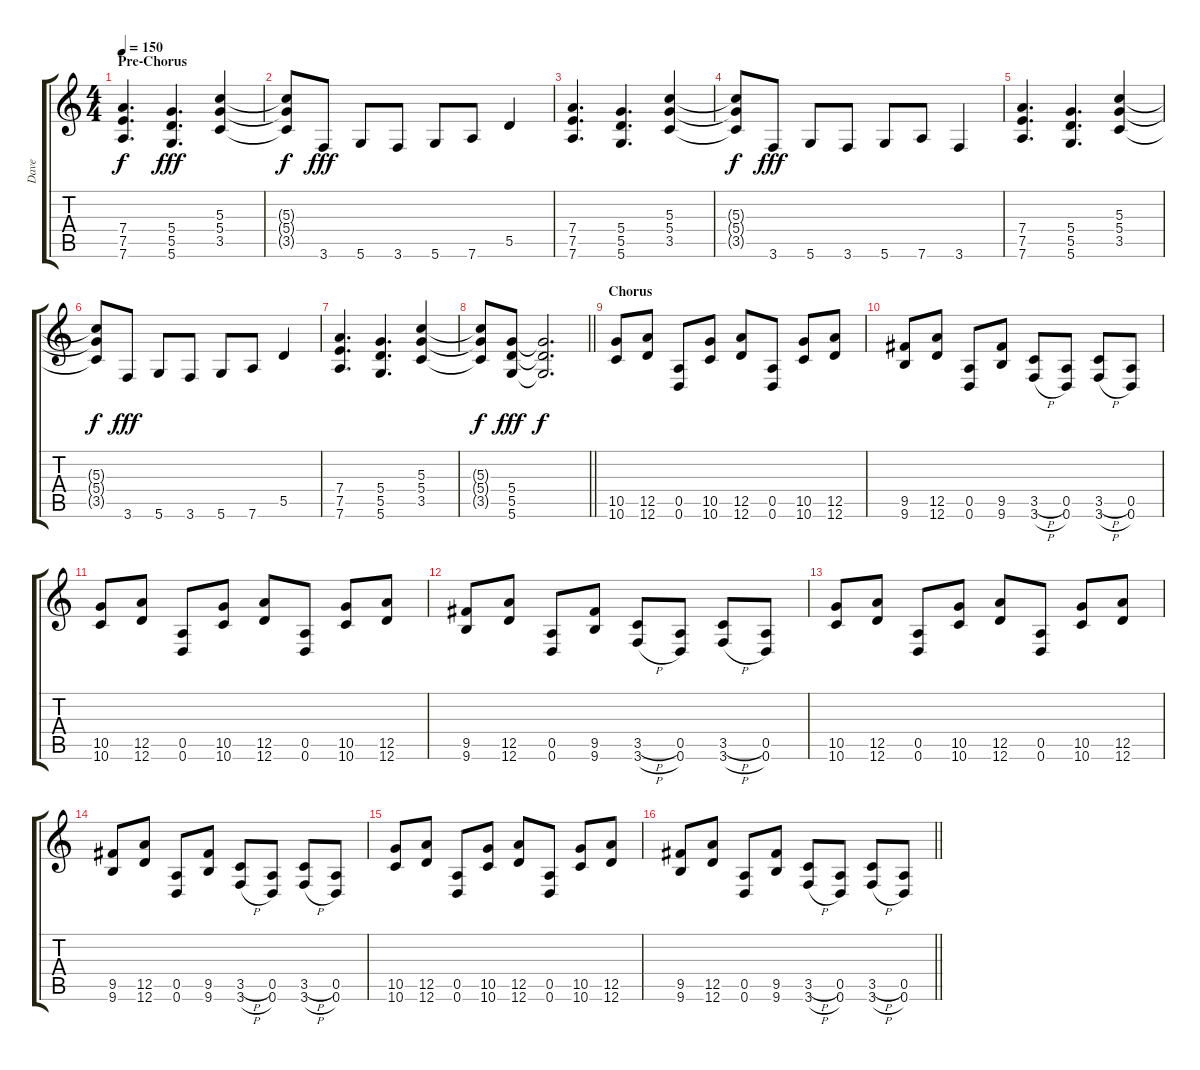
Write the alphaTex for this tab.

\track ("Dave" "Dave") {instrument distortionguitar}
\staff {score tabs}
\tuning (E4 B3 G3 D3 A2 D2) {hide}
\ts (4 4)
\section ("" "Pre-Chorus")
\tempo 150
\clef g2
\ks c
(7.4 7.5 7.6).4{d dy f volume 10 instrument distortionguitar} (5.4 5.5 5.6).4{d dy fff} (5.3 5.4 3.5).4 |
(5.3{t} 5.4{t} 3.5{t}).8{dy f} 3.6.8{dy fff} 5.6.8 3.6.8 5.6.8 7.6.8 5.5.4 |
(7.4 7.5 7.6).4{d} (5.4 5.5 5.6).4{d} (5.3 5.4 3.5).4 |
(5.3{t} 5.4{t} 3.5{t}).8{dy f} 3.6.8{dy fff} 5.6.8 3.6.8 5.6.8 7.6.8 3.6.4 |
(7.4 7.5 7.6).4{d} (5.4 5.5 5.6).4{d} (5.3 5.4 3.5).4 |
(5.3{t} 5.4{t} 3.5{t}).8{dy f} 3.6.8{dy fff} 5.6.8 3.6.8 5.6.8 7.6.8 5.5.4 |
(7.4 7.5 7.6).4{d} (5.4 5.5 5.6).4{d} (5.3 5.4 3.5).4 |
\barLineRight lightlight
(5.3{t} 5.4{t} 3.5{t}).8{dy f} (5.4 5.5 5.6).8{dy fff} (5.4{t} 5.5{t} 5.6{t}).2{d dy f} |
\section ("" "Chorus")
(10.5 10.6).8{volume 14} (12.5 12.6).8 (0.5 0.6).8 (10.5 10.6).8 (12.5 12.6).8 (0.5 0.6).8 (10.5 10.6).8 (12.5 12.6).8 |
(9.5 9.6).8 (12.5 12.6).8 (0.5 0.6).8 (9.5 9.6).8 (3.5{h} 3.6{h}).8 (0.5 0.6).8 (3.5{h} 3.6{h}).8 (0.5 0.6).8 |
(10.5 10.6).8 (12.5 12.6).8 (0.5 0.6).8 (10.5 10.6).8 (12.5 12.6).8 (0.5 0.6).8 (10.5 10.6).8 (12.5 12.6).8 |
(9.5 9.6).8 (12.5 12.6).8 (0.5 0.6).8 (9.5 9.6).8 (3.5{h} 3.6{h}).8 (0.5 0.6).8 (3.5{h} 3.6{h}).8 (0.5 0.6).8 |
(10.5 10.6).8 (12.5 12.6).8 (0.5 0.6).8 (10.5 10.6).8 (12.5 12.6).8 (0.5 0.6).8 (10.5 10.6).8 (12.5 12.6).8 |
(9.5 9.6).8 (12.5 12.6).8 (0.5 0.6).8 (9.5 9.6).8 (3.5{h} 3.6{h}).8 (0.5 0.6).8 (3.5{h} 3.6{h}).8 (0.5 0.6).8 |
(10.5 10.6).8 (12.5 12.6).8 (0.5 0.6).8 (10.5 10.6).8 (12.5 12.6).8 (0.5 0.6).8 (10.5 10.6).8 (12.5 12.6).8 |
\barLineRight lightlight
(9.5 9.6).8 (12.5 12.6).8 (0.5 0.6).8 (9.5 9.6).8 (3.5{h} 3.6{h}).8 (0.5 0.6).8 (3.5{h} 3.6{h}).8 (0.5 0.6).8
